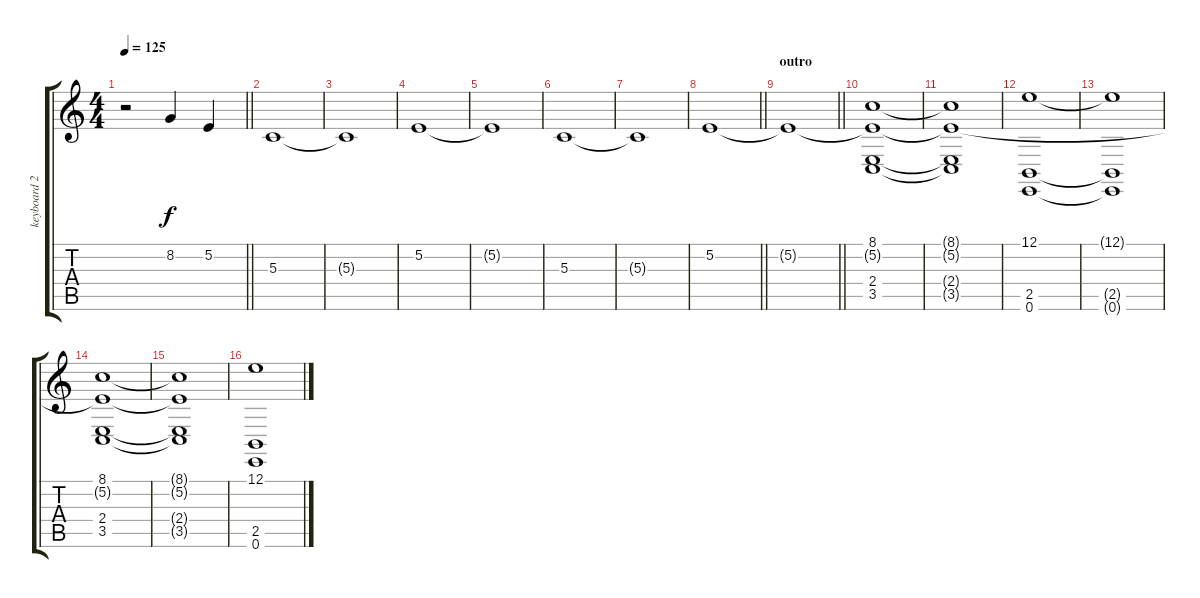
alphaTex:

\track ("keyboard 2" "keyboard 2") {instrument lead2sawtooth}
\staff {score tabs}
\tuning (E4 B3 G3 D3 A2 E2) {hide}
\ts (4 4)
\tempo 125
\clef g2
\barLineRight lightlight
\ks c
r.2{dy f} 8.2.4 5.2.4 |
5.3.1 |
5.3{t}.1 |
5.2.1 |
5.2{t}.1 |
5.3.1 |
5.3{t}.1 |
\barLineRight lightlight
5.2.1 |
\section ("" "outro")
\barLineRight lightlight
5.2{t}.1 |
(8.1 5.2{t} 2.4 3.5).1 |
(8.1{t} 5.2{t} 2.4{t} 3.5{t}).1 |
(12.1 2.5 0.6).1 |
(12.1{t} 2.5{t} 0.6{t}).1 |
(8.1 5.2{t} 2.4 3.5).1 |
(8.1{t} 5.2{t} 2.4{t} 3.5{t}).1 |
(12.1 2.5 0.6).1
